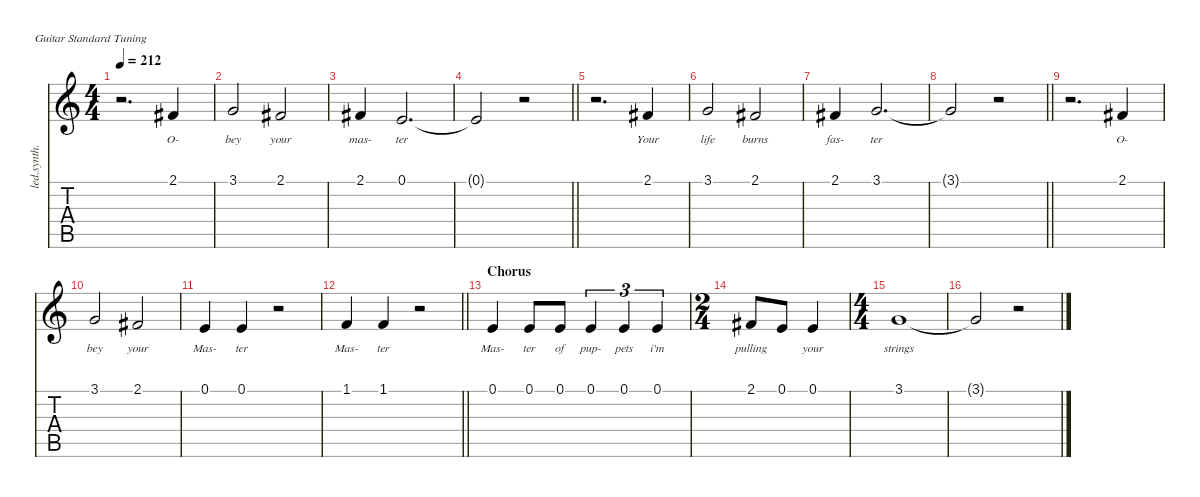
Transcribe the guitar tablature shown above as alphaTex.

\defaultSystemsLayout 4
\hideDynamics
\bracketExtendMode nobrackets
\track ("James - Vocals" "led.synth.") {instrument lead6voice}
\staff {score tabs}
\tuning (E4 B3 G3 D3 A2 E2)
\ts (4 4)
\tempo 212
\clef g2
\ks c
r.2{d dy f} 2.1{acc #}.4{lyrics (0 "O-") lyrics (1 "") lyrics (2 "") lyrics (3 "") lyrics (4 "") dy fff} |
3.1.2{lyrics (0 "bey") lyrics (1 "") lyrics (2 "") lyrics (3 "") lyrics (4 "")} 2.1{acc #}.2{lyrics (0 "your") lyrics (1 "") lyrics (2 "") lyrics (3 "") lyrics (4 "")} |
2.1{acc #}.4{lyrics (0 "mas-") lyrics (1 "") lyrics (2 "") lyrics (3 "") lyrics (4 "")} 0.1.2{d lyrics (0 "ter") lyrics (1 "") lyrics (2 "") lyrics (3 "") lyrics (4 "")} |
\barLineRight lightlight
0.1{t}.2{dy f} r.2 |
r.2{d} 2.1{acc #}.4{lyrics (0 "Your") lyrics (1 "") lyrics (2 "") lyrics (3 "") lyrics (4 "") dy fff} |
3.1.2{lyrics (0 "life") lyrics (1 "") lyrics (2 "") lyrics (3 "") lyrics (4 "")} 2.1{acc #}.2{lyrics (0 "burns") lyrics (1 "") lyrics (2 "") lyrics (3 "") lyrics (4 "")} |
2.1{acc #}.4{lyrics (0 "fas-") lyrics (1 "") lyrics (2 "") lyrics (3 "") lyrics (4 "")} 3.1.2{d lyrics (0 "ter") lyrics (1 "") lyrics (2 "") lyrics (3 "") lyrics (4 "")} |
\barLineRight lightlight
3.1{t}.2{dy f} r.2 |
r.2{d} 2.1{acc #}.4{lyrics (0 "O-") lyrics (1 "") lyrics (2 "") lyrics (3 "") lyrics (4 "") dy fff} |
3.1.2{lyrics (0 "bey") lyrics (1 "") lyrics (2 "") lyrics (3 "") lyrics (4 "")} 2.1{acc #}.2{lyrics (0 "your") lyrics (1 "") lyrics (2 "") lyrics (3 "") lyrics (4 "")} |
0.1.4{lyrics (0 "Mas-") lyrics (1 "") lyrics (2 "") lyrics (3 "") lyrics (4 "")} 0.1.4{lyrics (0 "ter") lyrics (1 "") lyrics (2 "") lyrics (3 "") lyrics (4 "")} r.2 |
\barLineRight lightlight
1.1.4{lyrics (0 "Mas-") lyrics (1 "") lyrics (2 "") lyrics (3 "") lyrics (4 "")} 1.1.4{lyrics (0 "ter") lyrics (1 "") lyrics (2 "") lyrics (3 "") lyrics (4 "")} r.2 |
\section ("" "Chorus")
0.1.4{lyrics (0 "Mas-") lyrics (1 "") lyrics (2 "") lyrics (3 "") lyrics (4 "")} 0.1.8{lyrics (0 "ter") lyrics (1 "") lyrics (2 "") lyrics (3 "") lyrics (4 "")} 0.1.8{lyrics (0 "of") lyrics (1 "") lyrics (2 "") lyrics (3 "") lyrics (4 "")} 0.1.4{tu (3 2) lyrics (0 "pup-") lyrics (1 "") lyrics (2 "") lyrics (3 "") lyrics (4 "")} 0.1.4{tu (3 2) lyrics (0 "pets") lyrics (1 "") lyrics (2 "") lyrics (3 "") lyrics (4 "")} 0.1.4{tu (3 2) lyrics (0 "i'm") lyrics (1 "") lyrics (2 "") lyrics (3 "") lyrics (4 "")} |
\ts (2 4)
\beaming (8 2 2)
2.1{acc #}.8{lyrics (0 "pulling") lyrics (1 "") lyrics (2 "") lyrics (3 "") lyrics (4 "")} 0.1.8{lyrics (0 " ") lyrics (1 "") lyrics (2 "") lyrics (3 "") lyrics (4 "")} 0.1.4{lyrics (0 "your") lyrics (1 "") lyrics (2 "") lyrics (3 "") lyrics (4 "")} |
\ts (4 4)
\beaming (8 2 2 2 2)
3.1.1{lyrics (0 "strings") lyrics (1 "") lyrics (2 "") lyrics (3 "") lyrics (4 "")} |
3.1{t}.2{dy f} r.2
